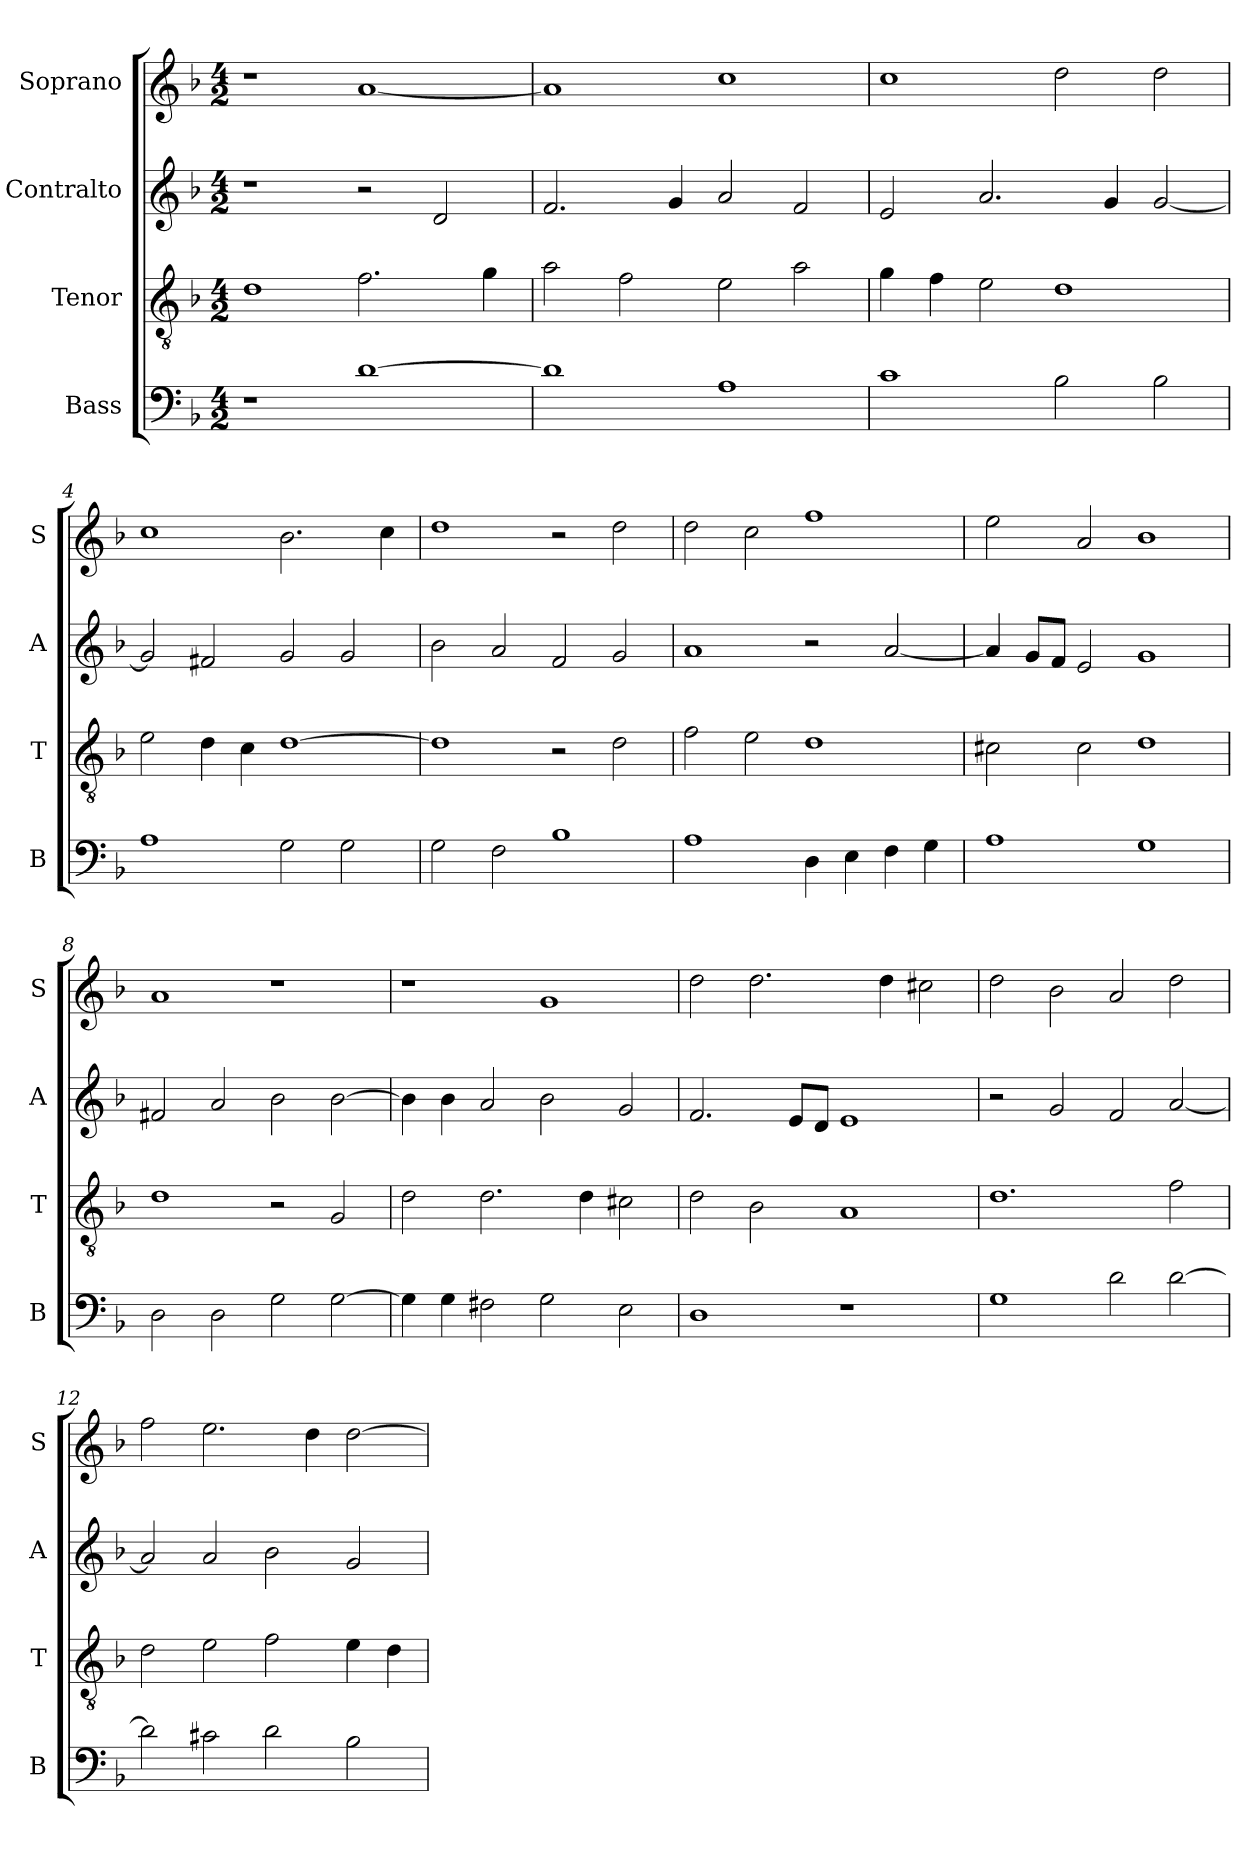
**kern	**kern	**kern	**kern
*part4	*part3	*part2	*part1
*staff4	*staff3	*staff2	*staff1
*I"Bass	*I"Tenor	*I"Contralto	*I"Soprano
*I'B	*I'T	*I'A	*I'S
*clefF4	*clefGv2	*clefG2	*clefG2
*k[b-]	*k[b-]	*k[b-]	*k[b-]
*G:dor	*G:dor	*G:dor	*G:dor
*M4/2	*M4/2	*M4/2	*M4/2
=1	=1	=1	=1
1r	1d	1r	1r
[1d	2.f	2r	[1a
.	.	2d	.
.	4g	.	.
=2	=2	=2	=2
1d]	2a	2.f	1a]
.	2f	.	.
.	.	4g	.
1A	2e	2a	1cc
.	2a	2f	.
=3	=3	=3	=3
1c	4g	2e	1cc
.	4f	.	.
.	2e	2.a	.
2B-	1d	.	2dd
.	.	4g	.
2B-	.	[2g	2dd
=4	=4	=4	=4
1A	2e	2g]	1cc
.	4d	2f#X	.
.	4c	.	.
2G	[1d	2g	2.b-
2G	.	2g	.
.	.	.	4cc
=5	=5	=5	=5
2G	1d]	2b-	1dd
2F	.	2a	.
1B-	2r	2f	2r
.	2d	2g	2dd
=6	=6	=6	=6
1A	2f	1a	2dd
.	2e	.	2cc
4D	1d	2r	1ff
4E	.	.	.
4F	.	[2a	.
4G	.	.	.
=7	=7	=7	=7
1A	2c#X	4a]	2ee
.	.	8g/L	.
.	.	8f/J	.
.	2c#	2e	2a
1G	1d	1g	1b-
=8	=8	=8	=8
2D	1d	2f#X	1a
2D	.	2a	.
2G	2r	2b-	1r
[2G	2G	[2b-	.
=9	=9	=9	=9
4G]	2d	4b-]	1r
4G	.	4b-	.
2F#X	2.d	2a	.
2G	.	2b-	1g
.	4d	.	.
2E	2c#X	2g	.
=10	=10	=10	=10
1D	2d	2.f	2dd
.	2B-	.	2.dd
.	.	8e/L	.
.	.	8d/J	.
1r	1A	1e	.
.	.	.	4dd
.	.	.	2cc#X
=11	=11	=11	=11
1G	1.d	2r	2dd
.	.	2g	2b-
2d	.	2f	2a
[2d	2f	[2a	2dd
=12	=12	=12	=12
2d]	2d	2a]	2ff
2c#X	2e	2a	2.ee
2d	2f	2b-	.
.	.	.	4dd
2B-	4e	2g	[2dd
.	4d	.	.
=	=	=	=
*-	*-	*-	*-
